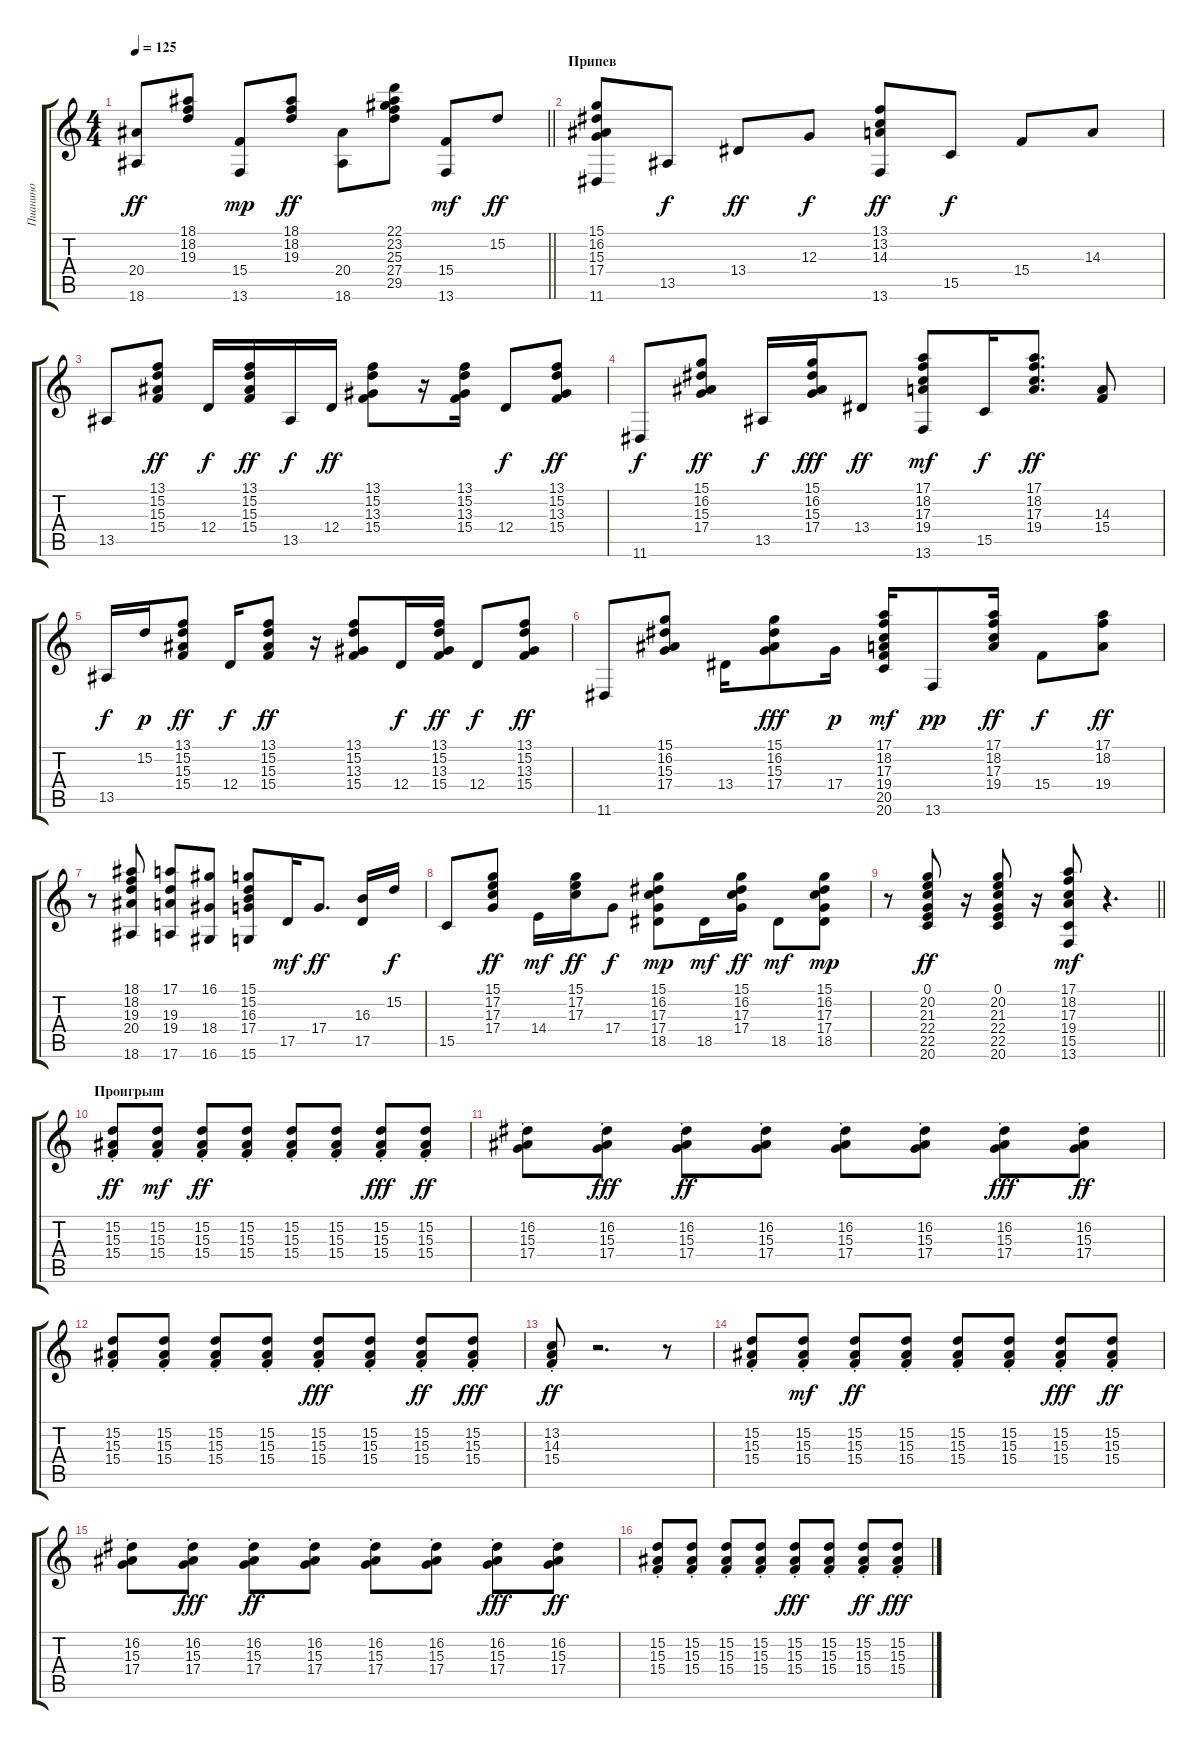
\track ("Пианино" "Пианино") {instrument brightacousticpiano}
\staff {score tabs}
\tuning (E4 B3 G3 D3 A2 E2) {hide}
\ts (4 4)
\tempo 125
\clef g2
\barLineRight lightlight
\ks c
(20.4 18.6).8{dy ff} (18.1 18.2 19.3).8 (15.4 13.6).8{dy mp} (18.1 18.2 19.3).8{dy ff} (20.4 18.6).8 (22.1 23.2 25.3 27.4 29.5).8 (15.4 13.6).8{dy mf} 15.2.8{dy ff} |
\section ("" "Припев")
(15.1 16.2 15.3 17.4 11.6).8 13.5.8{dy f} 13.4.8{dy ff} 12.3.8{dy f} (13.1 13.2 14.3 13.6).8{dy ff} 15.5.8{dy f} 15.4.8 14.3.8 |
13.5.8 (13.1 15.2 15.3 15.4).8{dy ff} 12.4.16{dy f} (13.1 15.2 15.3 15.4).16{dy ff} 13.5.16{dy f} 12.4.16{dy ff} (13.1 15.2 13.3 15.4).8 r.16 (13.1 15.2 13.3 15.4).16 12.4.8{dy f} (13.1 15.2 13.3 15.4).8{dy ff} |
11.6.8{dy f} (15.1 16.2 15.3 17.4).8{dy ff} 13.5.16{dy f} (15.1 16.2 15.3 17.4).16{dy fff} 13.4.8{dy ff} (17.1 18.2 17.3 19.4 13.6).8{dy mf} 15.5.16{dy f} (17.1 18.2 17.3 19.4).8{d dy ff} (14.3 15.4).8 |
13.5.16{dy f} 15.2.16{dy p} (13.1 15.2 15.3 15.4).8{dy ff} 12.4.16{dy f} (13.1 15.2 15.3 15.4).8{dy ff} r.16 (13.1 15.2 13.3 15.4).8 12.4.16{dy f} (13.1 15.2 13.3 15.4).16{dy ff} 12.4.8{dy f} (13.1 15.2 13.3 15.4).8{dy ff} |
11.6.8 (15.1 16.2 15.3 17.4).8 13.4.16 (15.1 16.2 15.3 17.4).8{dy fff} 17.4.16{dy p} (17.1 18.2 17.3 19.4 20.5 20.6).16{dy mf} 13.6.8{dy pp} (17.1 18.2 17.3 19.4).16{dy ff} 15.4.8{dy f} (17.1 18.2 19.4).8{dy ff} |
r.8 (18.1 18.2 19.3 20.4 18.6).8 (17.1 19.3 19.4 17.6).8 (16.1 18.4 16.6).8 (15.1 15.2 16.3 17.4 15.6).8 17.5.16{dy mf} 17.4.8{d dy ff} (16.3 17.5).16 15.2.16{dy f} |
15.5.8 (15.1 17.2 17.3 17.4).8{dy ff} 14.4.16{dy mf} (15.1 17.2 17.3).16{dy ff} 17.4.8{dy f} (15.1 16.2 17.3 17.4 18.5).8{dy mp} 18.5.16{dy mf} (15.1 16.2 17.3 17.4).16{dy ff} 18.5.8{dy mf} (15.1 16.2 17.3 17.4 18.5).8{dy mp} |
\barLineRight lightlight
r.8 (0.1 20.2 21.3 22.4 22.5 20.6).8{dy ff} r.16 (0.1 20.2 21.3 22.4 22.5 20.6).8 r.16 (17.1 18.2 17.3 19.4 15.5 13.6).8{dy mf} r.4{d} |
\section ("" "Проигрыш")
(15.2{st} 15.3{st} 15.4{st}).8{dy ff} (15.2{st} 15.3{st} 15.4{st}).8{dy mf} (15.2{st} 15.3{st} 15.4{st}).8{dy ff} (15.2{st} 15.3{st} 15.4{st}).8 (15.2{st} 15.3{st} 15.4{st}).8 (15.2{st} 15.3{st} 15.4{st}).8 (15.2{st} 15.3{st} 15.4{st}).8{dy fff} (15.2{st} 15.3{st} 15.4{st}).8{dy ff} |
(16.2{st} 15.3{st} 17.4{st}).8 (16.2{st} 15.3{st} 17.4{st}).8{dy fff} (16.2{st} 15.3{st} 17.4{st}).8{dy ff} (16.2{st} 15.3{st} 17.4{st}).8 (16.2{st} 15.3{st} 17.4{st}).8 (16.2{st} 15.3{st} 17.4{st}).8 (16.2{st} 15.3{st} 17.4{st}).8{dy fff} (16.2{st} 15.3{st} 17.4{st}).8{dy ff} |
(15.2{st} 15.3{st} 15.4{st}).8 (15.2{st} 15.3{st} 15.4{st}).8 (15.2{st} 15.3{st} 15.4{st}).8 (15.2{st} 15.3{st} 15.4{st}).8 (15.2{st} 15.3{st} 15.4{st}).8{dy fff} (15.2{st} 15.3{st} 15.4{st}).8 (15.2{st} 15.3{st} 15.4{st}).8{dy ff} (15.2{st} 15.3{st} 15.4{st}).8{dy fff} |
(13.2{st} 14.3{st} 15.4{st}).8{dy ff} r.2{d} r.8 |
(15.2{st} 15.3{st} 15.4{st}).8 (15.2{st} 15.3{st} 15.4{st}).8{dy mf} (15.2{st} 15.3{st} 15.4{st}).8{dy ff} (15.2{st} 15.3{st} 15.4{st}).8 (15.2{st} 15.3{st} 15.4{st}).8 (15.2{st} 15.3{st} 15.4{st}).8 (15.2{st} 15.3{st} 15.4{st}).8{dy fff} (15.2{st} 15.3{st} 15.4{st}).8{dy ff} |
(16.2{st} 15.3{st} 17.4{st}).8 (16.2{st} 15.3{st} 17.4{st}).8{dy fff} (16.2{st} 15.3{st} 17.4{st}).8{dy ff} (16.2{st} 15.3{st} 17.4{st}).8 (16.2{st} 15.3{st} 17.4{st}).8 (16.2{st} 15.3{st} 17.4{st}).8 (16.2{st} 15.3{st} 17.4{st}).8{dy fff} (16.2{st} 15.3{st} 17.4{st}).8{dy ff} |
(15.2{st} 15.3{st} 15.4{st}).8 (15.2{st} 15.3{st} 15.4{st}).8 (15.2{st} 15.3{st} 15.4{st}).8 (15.2{st} 15.3{st} 15.4{st}).8 (15.2{st} 15.3{st} 15.4{st}).8{dy fff} (15.2{st} 15.3{st} 15.4{st}).8 (15.2{st} 15.3{st} 15.4{st}).8{dy ff} (15.2{st} 15.3{st} 15.4{st}).8{dy fff}
